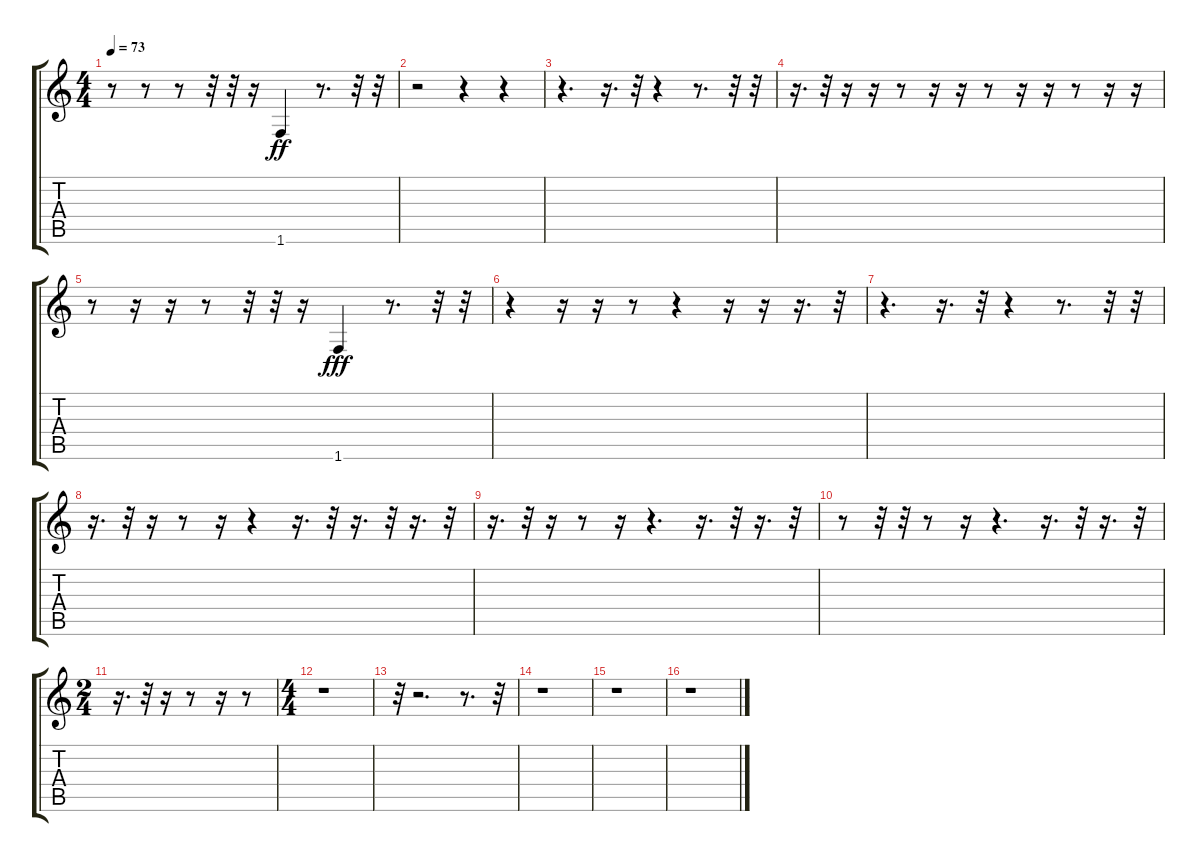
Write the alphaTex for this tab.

\track "" {instrument electricbassfinger}
\staff {score tabs}
\tuning (E4 B3 G3 D3 A2 E2) {hide}
\ts (4 4)
\tempo 73
\clef g2
\ks c
r.8{dy f} r.8 r.8 r.32 r.32 r.16 1.6.4{dy ff} r.8{d} r.32 r.32 |
r.2 r.4 r.4 |
r.4{d} r.16{d} r.32 r.4 r.8{d} r.32 r.32 |
r.16{d} r.32 r.16 r.16 r.8 r.16 r.16 r.8 r.16 r.16 r.8 r.16 r.16 |
r.8 r.16 r.16 r.8 r.32 r.32 r.16 1.6.4{dy fff} r.8{d} r.32 r.32 |
r.4 r.16 r.16 r.8 r.4 r.16 r.16 r.16{d} r.32 |
r.4{d} r.16{d} r.32 r.4 r.8{d} r.32 r.32 |
r.16{d} r.32 r.16 r.8 r.16 r.4 r.16{d} r.32 r.16{d} r.32 r.16{d} r.32 |
r.16{d} r.32 r.16 r.8 r.16 r.4{d} r.16{d} r.32 r.16{d} r.32 |
r.8 r.32 r.32 r.8 r.16 r.4{d} r.16{d} r.32 r.16{d} r.32 |
\ts (2 4)
r.16{d} r.32 r.16 r.8 r.16 r.8 |
\ts (4 4)
r.1 |
r.32 r.2{d} r.8{d} r.32 |
r.1 |
r.1 |
r.1
